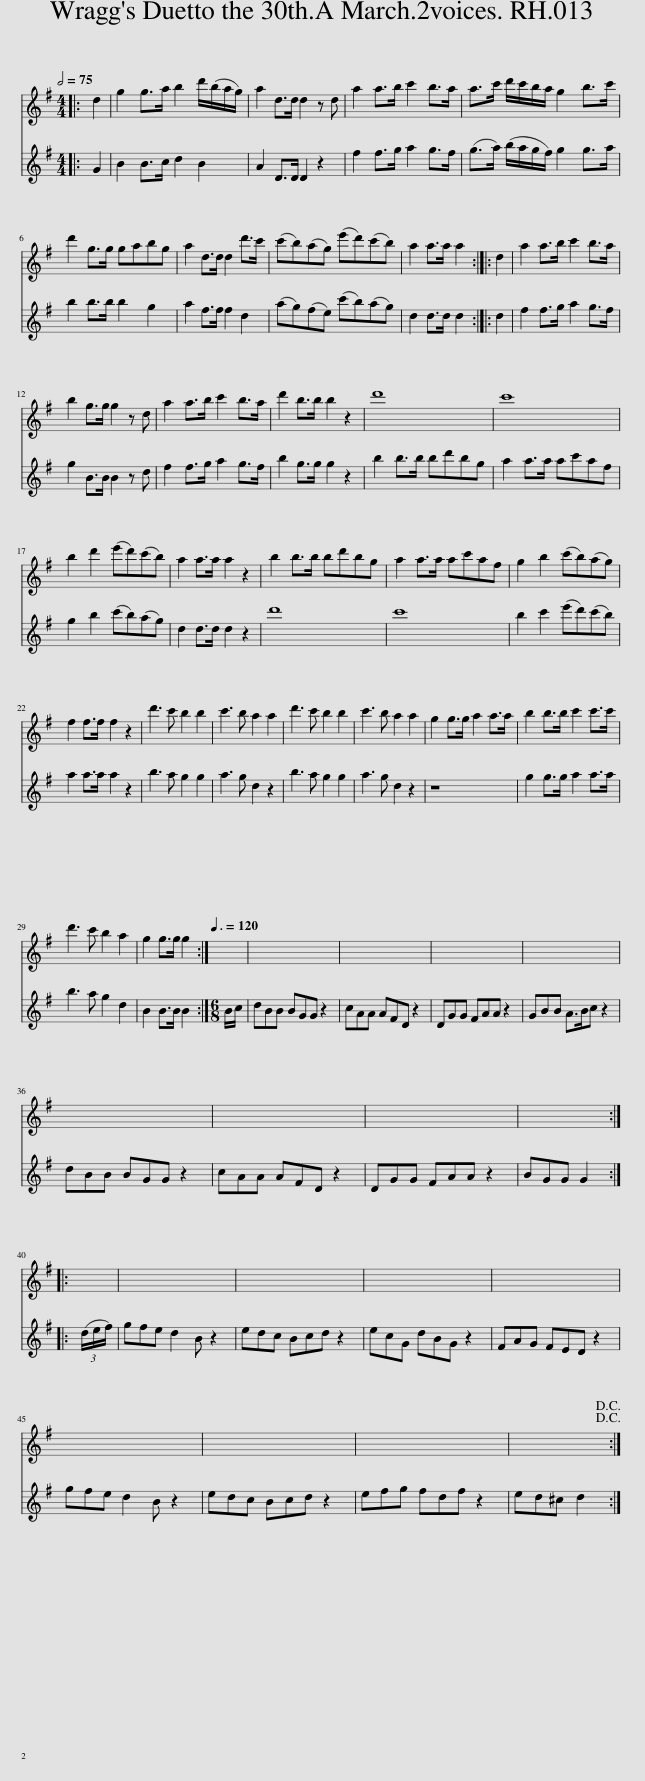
X:1
%%score 1 2
L:1/8
Q:1/2=75
M:4/4
I:linebreak $
K:G
V:1 treble
V:2 treble
V:1
|: d2 | g2 g>a b2 d'/(b/a/g/) | a2 d>d d2 z d | a2 a>b c'2 b>a | a>c' d'/c'/b/a/ g2 b>c' |$ %5
 d'2 g>g gabg | a2 d>d d2 d'>c' | (c'b)(ag) (e'd')(c'b) | a2 a>a a2 :: d2 | %10
 a2 a>b c'2 b>a |$ b2 g>g g2 z d | a2 a>b c'2 b>a | d'2 b>b b2 z2 | d'8 | %15
 c'8 |$ b2 d'2 (e'd')(c'b) | a2 a>a a2 z2 | b2 b>b bd'bg | a2 a>a ac'af | %20
 g2 b2 (c'b)(ag) |$ f2 f>f f2 z2 | d'3 c' b2 b2 | c'3 b a2 a2 | d'3 c' b2 b2 | %25
 c'3 b a2 a2 | g2 g>g a2 a>a | b2 b>b c'2 c'>c' |$ d'3 c' b2 a2 | g2 g>g g2 :| %30
 x[Q:3/8=120] | x8 | x8 | x8 | x8 |$ %35
 x8 | x8 | x8 | x5 ::$ x | %40
 x8 | x8 | x8 | x8 |$ x8 | %45
 x8 | x8 | x5 :| %48
V:2
|: G2 | B2 B>c d2 B2 | A2 D>D D2 z2 | f2 f>g a2 g>f | (g>a) (b/a/g/f/) g2 g>a |$ %5
 b2 b>b b2 g2 | a2 f>f f2 d2 | (ag)(fe) (c'b)(ag) | d2 d>d d2 :: d2 | %10
 f2 f>g a2 g>f |$ g2 B>B B2 z d | f2 f>g a2 g>f | b2 g>g g2 z2 | b2 b>b bd'bg | %15
 a2 a>a ac'af |$ g2 b2 (c'b)(ag) | d2 d>d d2 z2 | d'8 | c'8 | %20
 b2 c'2 (e'd')(c'b) |$ a2 a>a a2 z2 | b3 a g2 g2 | a3 g d2 z2 | b3 a g2 g2 | %25
 a3 g d2 z2 | z8 | g2 g>g a2 a>a |$ b3 a g2 d2 | B2 B>B B2 :| %30
[M:6/8] B/c/ | dBB BGG z2 | cAA AFD z2 | DGG FAA z2 | GBB A>Bc z2 |$ %35
 dBB BGG z2 | cAA AFD z2 | DGG FAA z2 | BGG G2 ::$ (3(d/e/f/) | %40
 gfe d2 B z2 | edc Bcd z2 | ecG dBG z2 | FAG FED z2 |$ gfe d2 B z2 | %45
 edc Bcd z2 | efg fdf z2 | ed^c d2 :| %48
